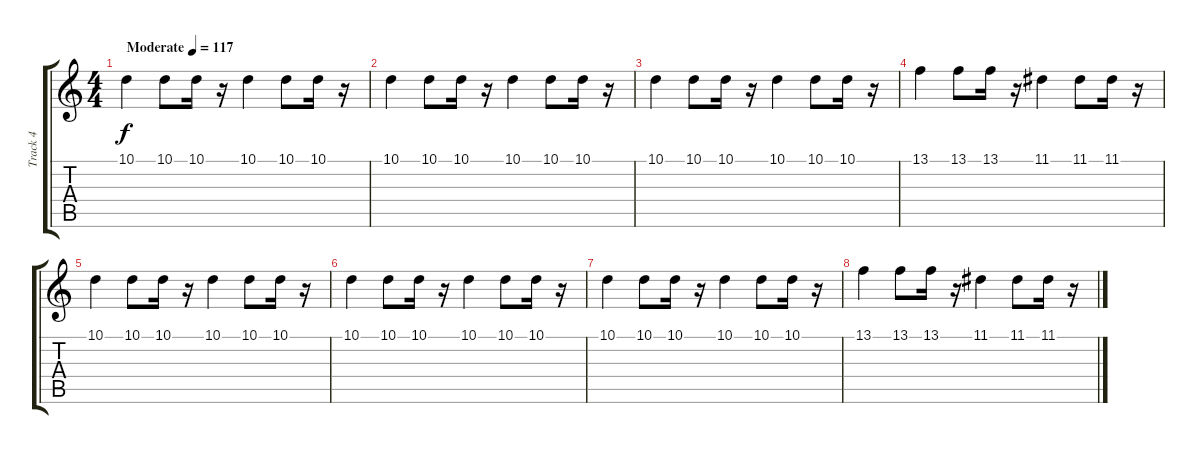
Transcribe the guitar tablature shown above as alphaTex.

\track ("Track 4" "Track 4") {instrument flute}
\staff {score tabs}
\tuning (E4 B3 G3 D3 A2 E2) {hide}
\ts (4 4)
\tempo (117 "Moderate")
\clef g2
\ks c
10.1.4{dy f instrument flute} 10.1.8 10.1.16 r.16 10.1.4 10.1.8 10.1.16 r.16 |
10.1.4 10.1.8 10.1.16 r.16 10.1.4 10.1.8 10.1.16 r.16 |
10.1.4 10.1.8 10.1.16 r.16 10.1.4 10.1.8 10.1.16 r.16 |
13.1.4 13.1.8 13.1.16 r.16 11.1.4 11.1.8 11.1.16 r.16 |
10.1.4 10.1.8 10.1.16 r.16 10.1.4 10.1.8 10.1.16 r.16 |
10.1.4 10.1.8 10.1.16 r.16 10.1.4 10.1.8 10.1.16 r.16 |
10.1.4 10.1.8 10.1.16 r.16 10.1.4 10.1.8 10.1.16 r.16 |
13.1.4 13.1.8 13.1.16 r.16 11.1.4 11.1.8 11.1.16 r.16
